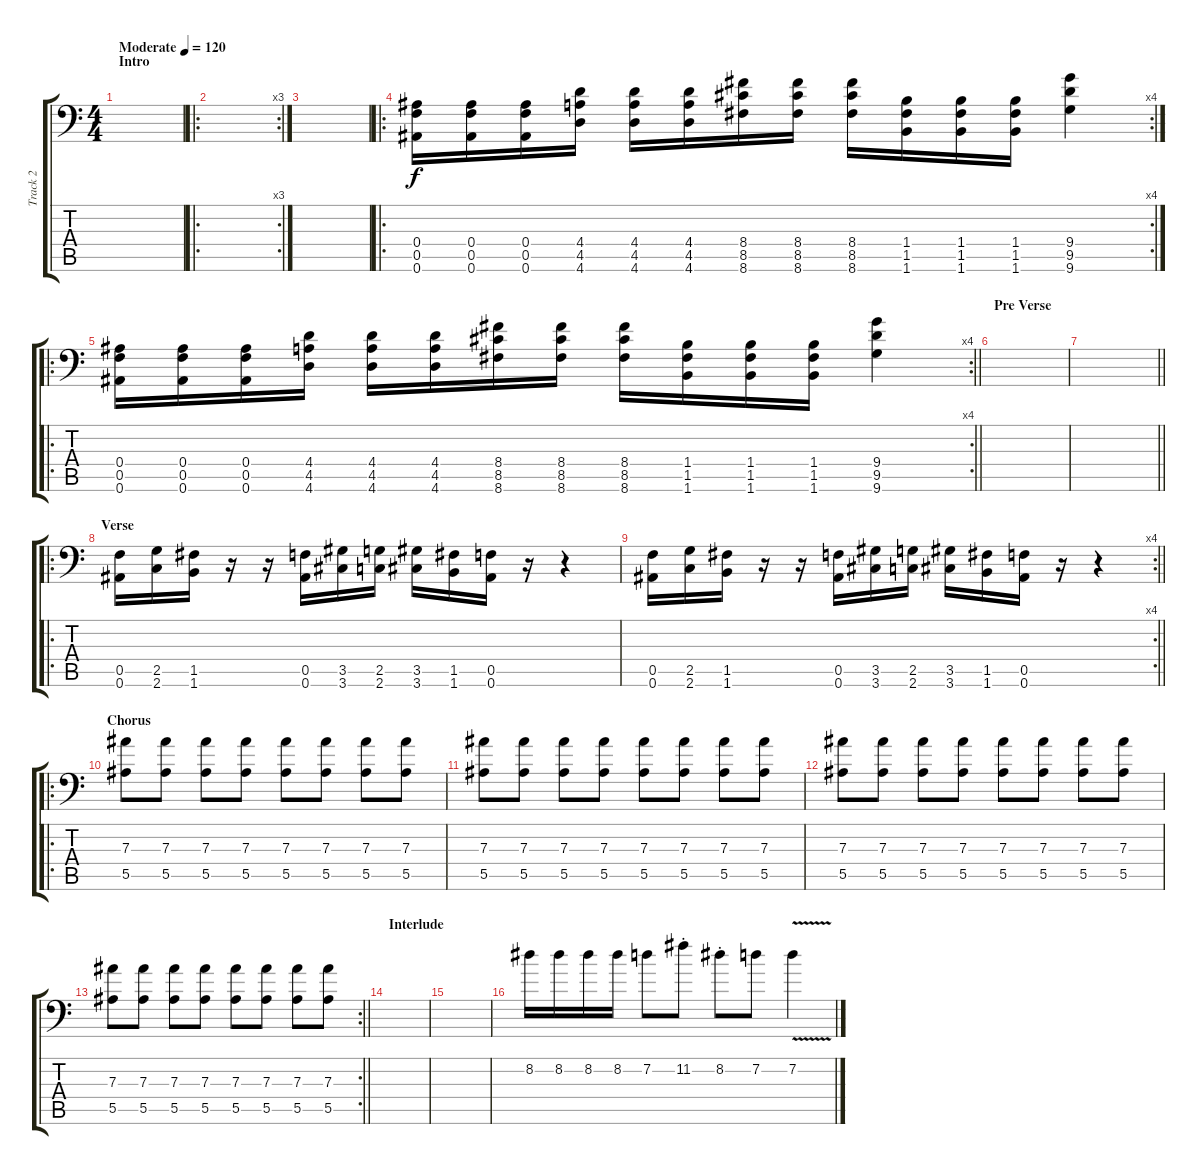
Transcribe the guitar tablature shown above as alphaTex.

\track ("Track 2" "Track 2") {instrument distortionguitar}
\staff {score tabs}
\tuning (C4 G3 Eb3 Bb2 F2 Bb1) {hide}
\ts (4 4)
\section ("" "Intro")
\tempo (120 "Moderate")
\clef f4
\ks c
|
\ro
\rc 3
|
|
\ro
\rc 4
(0.4 0.5 0.6).16 (0.4 0.5 0.6).16 (0.4 0.5 0.6).16 (4.4 4.5 4.6).16 (4.4 4.5 4.6).16 (4.4 4.5 4.6).16 (8.4 8.5 8.6).16 (8.4 8.5 8.6).16 (8.4 8.5 8.6).16 (1.4 1.5 1.6).16 (1.4 1.5 1.6).16 (1.4 1.5 1.6).16 (9.4 9.5 9.6).4 |
\ro
\rc 4
\barLineRight lightlight
(0.4 0.5 0.6).16 (0.4 0.5 0.6).16 (0.4 0.5 0.6).16 (4.4 4.5 4.6).16 (4.4 4.5 4.6).16 (4.4 4.5 4.6).16 (8.4 8.5 8.6).16 (8.4 8.5 8.6).16 (8.4 8.5 8.6).16 (1.4 1.5 1.6).16 (1.4 1.5 1.6).16 (1.4 1.5 1.6).16 (9.4 9.5 9.6).4 |
\section ("" "Pre Verse")
|
\barLineRight lightlight
|
\ro
\section ("" "Verse")
(0.5 0.6).16 (2.5 2.6).16 (1.5 1.6).16 r.16 r.16 (0.5 0.6).16 (3.5 3.6).16 (2.5 2.6).16 (3.5 3.6).16 (1.5 1.6).16 (0.5 0.6).16 r.16 r.4 |
\rc 4
\barLineRight lightlight
(0.5 0.6).16 (2.5 2.6).16 (1.5 1.6).16 r.16 r.16 (0.5 0.6).16 (3.5 3.6).16 (2.5 2.6).16 (3.5 3.6).16 (1.5 1.6).16 (0.5 0.6).16 r.16 r.4 |
\ro
\section ("" "Chorus")
(7.3 5.5).8 (7.3 5.5).8 (7.3 5.5).8 (7.3 5.5).8 (7.3 5.5).8 (7.3 5.5).8 (7.3 5.5).8 (7.3 5.5).8 |
(7.3 5.5).8 (7.3 5.5).8 (7.3 5.5).8 (7.3 5.5).8 (7.3 5.5).8 (7.3 5.5).8 (7.3 5.5).8 (7.3 5.5).8 |
(7.3 5.5).8 (7.3 5.5).8 (7.3 5.5).8 (7.3 5.5).8 (7.3 5.5).8 (7.3 5.5).8 (7.3 5.5).8 (7.3 5.5).8 |
\rc 2
\barLineRight lightlight
(7.3 5.5).8 (7.3 5.5).8 (7.3 5.5).8 (7.3 5.5).8 (7.3 5.5).8 (7.3 5.5).8 (7.3 5.5).8 (7.3 5.5).8 |
\section ("" "Interlude")
|
|
8.2.16 8.2.16 8.2.16 8.2.16 7.2.8 11.2{st}.8 8.2{st}.8 7.2.8 7.2{v}.4
